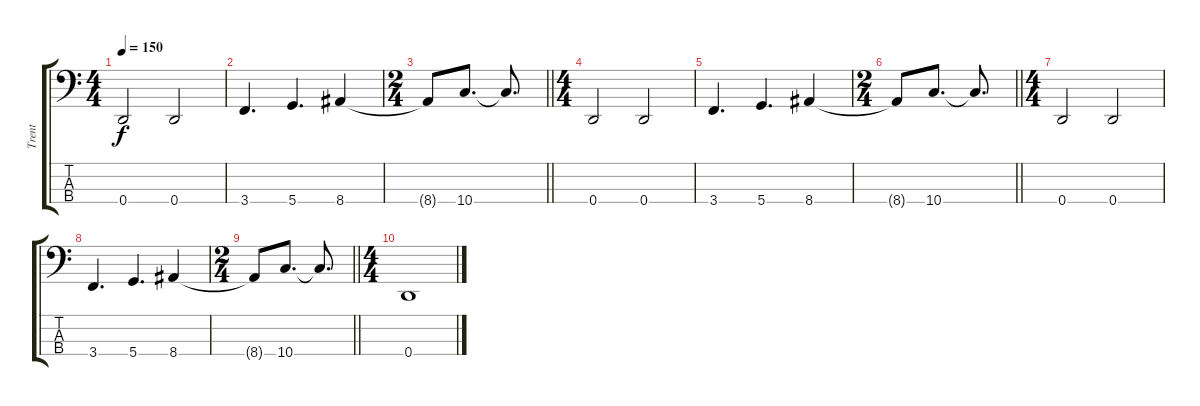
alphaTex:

\track ("Trent" "Trent") {instrument electricbasspick}
\staff {score tabs}
\tuning (G2 D2 A1 D1) {hide}
\ts (4 4)
\tempo 150
\clef f4
\ks c
0.4.2{dy f} 0.4.2 |
3.4.4{d} 5.4.4{d} 8.4.4 |
\ts (2 4)
\barLineRight lightlight
8.4{t}.8 10.4.8{d} 10.4{t}.8{d} |
\ts (4 4)
0.4.2 0.4.2 |
3.4.4{d} 5.4.4{d} 8.4.4 |
\ts (2 4)
\barLineRight lightlight
8.4{t}.8 10.4.8{d} 10.4{t}.8{d} |
\ts (4 4)
0.4.2 0.4.2 |
3.4.4{d} 5.4.4{d} 8.4.4 |
\ts (2 4)
\barLineRight lightlight
8.4{t}.8 10.4.8{d} 10.4{t}.8{d} |
\ts (4 4)
0.4.1
